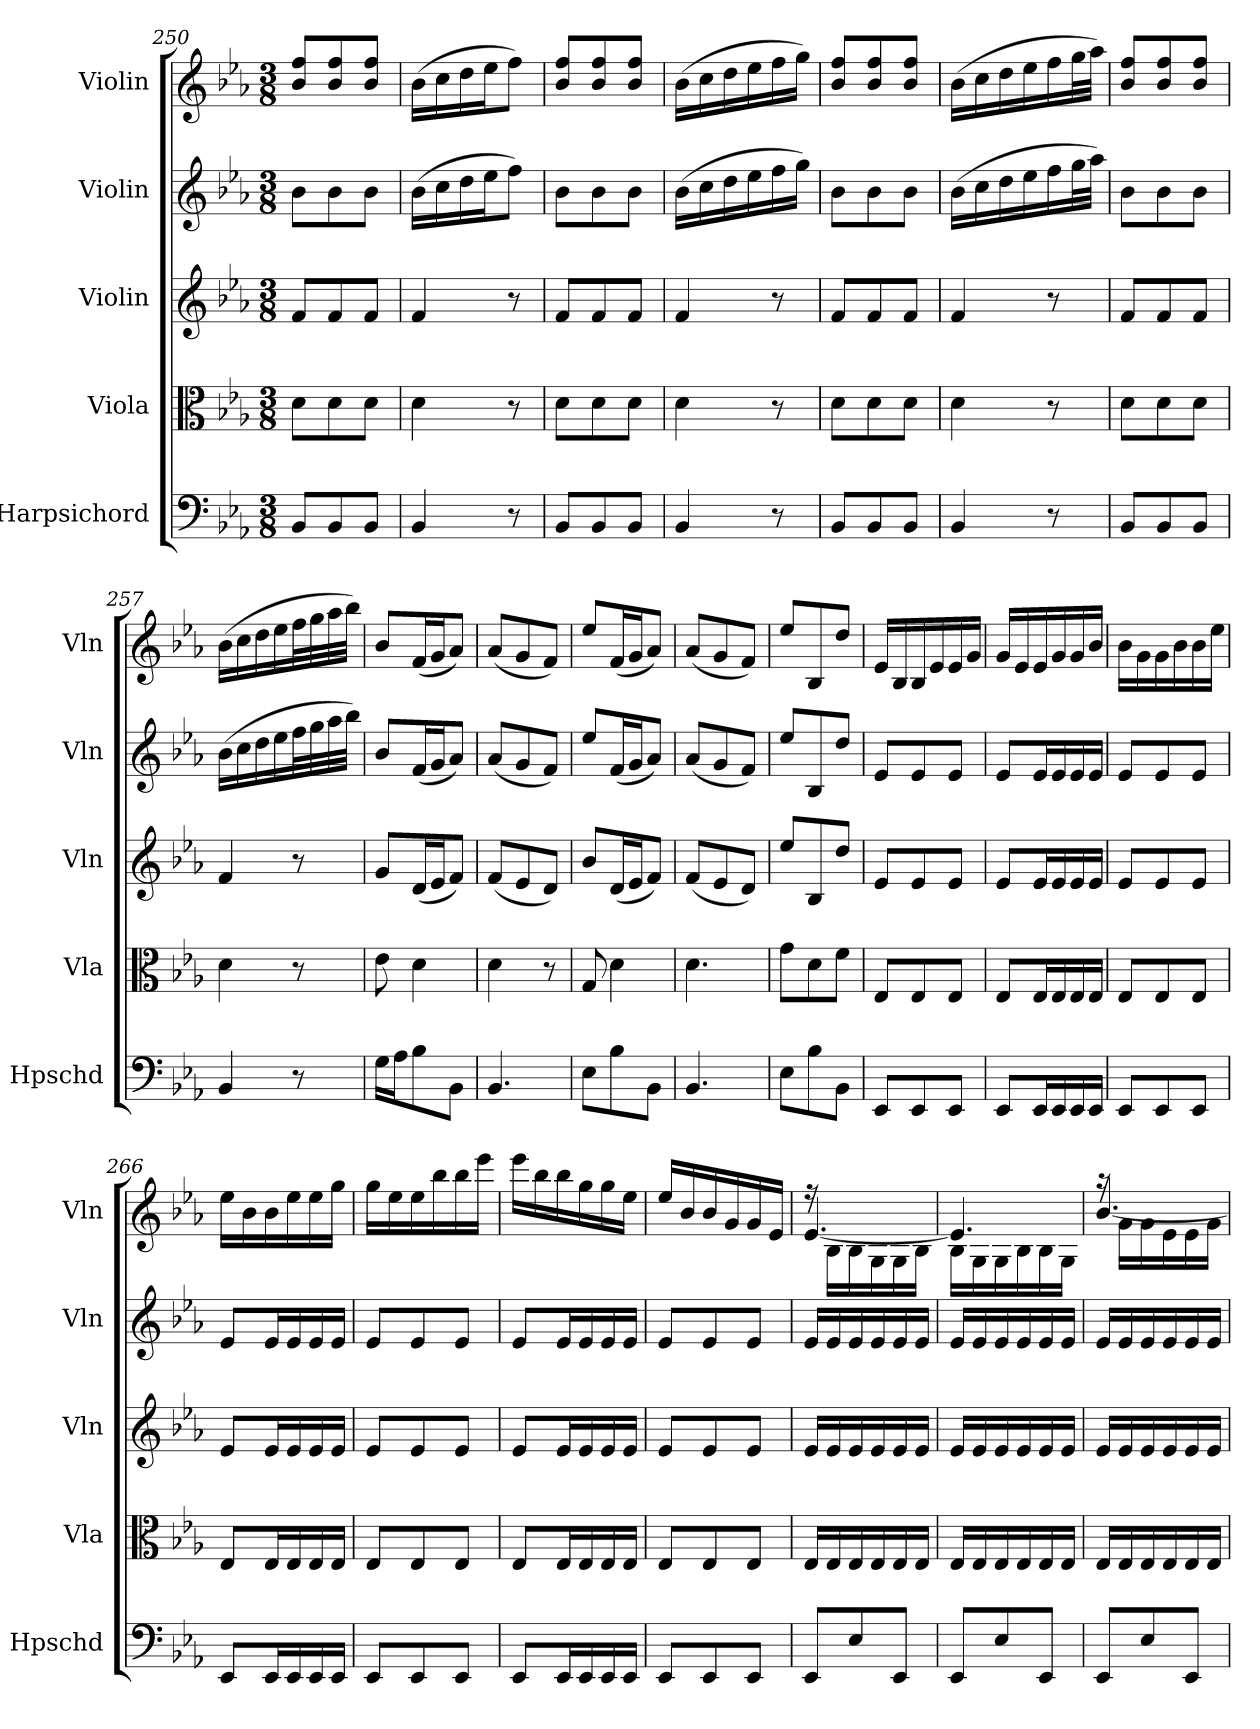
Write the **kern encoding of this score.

**kern	**kern	**kern	**kern	**kern
*part5	*part4	*part3	*part2	*part1
*staff5	*staff4	*staff3	*staff2	*staff1
*I"Harpsichord	*I"Viola	*I"Violin	*I"Violin	*I"Violin
*I'Hpschd	*I'Vla	*I'Vln	*I'Vln	*I'Vln
*clefF4	*clefC3	*clefG2	*clefG2	*clefG2
*k[b-e-a-]	*k[b-e-a-]	*k[b-e-a-]	*k[b-e-a-]	*k[b-e-a-]
*E-:	*E-:	*E-:	*E-:	*E-:
*M3/8	*M3/8	*M3/8	*M3/8	*M3/8
=250	=250	=250	=250	=250
8BB-/L	8d\L	8f/L	8b-\L	8b-/ 8ff/L
8BB-/	8d\	8f/	8b-\	8b-/ 8ff/
8BB-/J	8d\J	8f/J	8b-\J	8b-/ 8ff/J
=251	=251	=251	=251	=251
4BB-/	4d\	4f/	(16b-\LL	(16b-\LL
.	.	.	16cc\	16cc\
.	.	.	16dd\	16dd\
.	.	.	16ee-\J	16ee-\J
8r	8r	8r	8ff\J)	8ff\J)
=252	=252	=252	=252	=252
8BB-/L	8d\L	8f/L	8b-\L	8b-/ 8ff/L
8BB-/	8d\	8f/	8b-\	8b-/ 8ff/
8BB-/J	8d\J	8f/J	8b-\J	8b-/ 8ff/J
=253	=253	=253	=253	=253
4BB-/	4d\	4f/	(16b-\LL	(16b-\LL
.	.	.	16cc\	16cc\
.	.	.	16dd\	16dd\
.	.	.	16ee-\	16ee-\
8r	8r	8r	16ff\	16ff\
.	.	.	16gg\JJ)	16gg\JJ)
=254	=254	=254	=254	=254
8BB-/L	8d\L	8f/L	8b-\L	8b-/ 8ff/L
8BB-/	8d\	8f/	8b-\	8b-/ 8ff/
8BB-/J	8d\J	8f/J	8b-\J	8b-/ 8ff/J
=255	=255	=255	=255	=255
4BB-/	4d\	4f/	(16b-\LL	(16b-\LL
.	.	.	16cc\	16cc\
.	.	.	16dd\	16dd\
.	.	.	16ee-\	16ee-\
8r	8r	8r	16ff\	16ff\
.	.	.	32gg\L	32gg\L
.	.	.	32aa-\JJJ)	32aa-\JJJ)
=256	=256	=256	=256	=256
8BB-/L	8d\L	8f/L	8b-\L	8b-/ 8ff/L
8BB-/	8d\	8f/	8b-\	8b-/ 8ff/
8BB-/J	8d\J	8f/J	8b-\J	8b-/ 8ff/J
=257	=257	=257	=257	=257
4BB-/	4d\	4f/	(16b-\LL	(16b-\LL
.	.	.	16cc\	16cc\
.	.	.	16dd\	16dd\
.	.	.	16ee-\	16ee-\
8r	8r	8r	32ff\L	32ff\L
.	.	.	32gg\	32gg\
.	.	.	32aa-\	32aa-\
.	.	.	32bb-\JJJ)	32bb-\JJJ)
=258	=258	=258	=258	=258
16G\LL	8e-\	8g/L	8b-/L	8b-/L
16A-\J	.	.	.	.
8B-\	4d\	(16d/L	(16f/L	(16f/L
.	.	16e-/J	16g/J	16g/J
8BB-\J	.	8f/J)	8a-/J)	8a-/J)
=259	=259	=259	=259	=259
4.BB-/	4d\	(8f/L	(8a-/L	(8a-/L
.	.	8e-/	8g/	8g/
.	8r	8d/J)	8f/J)	8f/J)
=260	=260	=260	=260	=260
8E-\L	8G/	8b-/L	8ee-/L	8ee-/L
8B-\	4d\	(16d/L	(16f/L	(16f/L
.	.	16e-/J	16g/J	16g/J
8BB-\J	.	8f/J)	8a-/J)	8a-/J)
=261	=261	=261	=261	=261
4.BB-/	4.d\	(8f/L	(8a-/L	(8a-/L
.	.	8e-/	8g/	8g/
.	.	8d/J)	8f/J)	8f/J)
=262	=262	=262	=262	=262
8E-\L	8g\L	8ee-/L	8ee-/L	8ee-/L
8B-\	8d\	8B-/	8B-/	8B-/
8BB-\J	8f\J	8dd/J	8dd/J	8dd/J
=263	=263	=263	=263	=263
8EE-/L	8E-/L	8e-/L	8e-/L	16e-/LL
.	.	.	.	16B-/
8EE-/	8E-/	8e-/	8e-/	16B-/
.	.	.	.	16e-/
8EE-/J	8E-/J	8e-/J	8e-/J	16e-/
.	.	.	.	16g/JJ
=264	=264	=264	=264	=264
8EE-/L	8E-/L	8e-/L	8e-/L	16g/LL
.	.	.	.	16e-/
16EE-/L	16E-/L	16e-/L	16e-/L	16e-/
16EE-/	16E-/	16e-/	16e-/	16g/
16EE-/	16E-/	16e-/	16e-/	16g/
16EE-/JJ	16E-/JJ	16e-/JJ	16e-/JJ	16b-/JJ
=265	=265	=265	=265	=265
8EE-/L	8E-/L	8e-/L	8e-/L	16b-\LL
.	.	.	.	16g\
8EE-/	8E-/	8e-/	8e-/	16g\
.	.	.	.	16b-\
8EE-/J	8E-/J	8e-/J	8e-/J	16b-\
.	.	.	.	16ee-\JJ
=266	=266	=266	=266	=266
8EE-/L	8E-/L	8e-/L	8e-/L	16ee-\LL
.	.	.	.	16b-\
16EE-/L	16E-/L	16e-/L	16e-/L	16b-\
16EE-/	16E-/	16e-/	16e-/	16ee-\
16EE-/	16E-/	16e-/	16e-/	16ee-\
16EE-/JJ	16E-/JJ	16e-/JJ	16e-/JJ	16gg\JJ
=267	=267	=267	=267	=267
8EE-/L	8E-/L	8e-/L	8e-/L	16gg\LL
.	.	.	.	16ee-\
8EE-/	8E-/	8e-/	8e-/	16ee-\
.	.	.	.	16bb-\
8EE-/J	8E-/J	8e-/J	8e-/J	16bb-\
.	.	.	.	16eee-\JJ
=268	=268	=268	=268	=268
8EE-/L	8E-/L	8e-/L	8e-/L	16eee-\LL
.	.	.	.	16bb-\
16EE-/L	16E-/L	16e-/L	16e-/L	16bb-\
16EE-/	16E-/	16e-/	16e-/	16gg\
16EE-/	16E-/	16e-/	16e-/	16gg\
16EE-/JJ	16E-/JJ	16e-/JJ	16e-/JJ	16ee-\JJ
=269	=269	=269	=269	=269
8EE-/L	8E-/L	8e-/L	8e-/L	16ee-/LL
.	.	.	.	16b-/
8EE-/	8E-/	8e-/	8e-/	16b-/
.	.	.	.	16g/
8EE-/J	8E-/J	8e-/J	8e-/J	16g/
.	.	.	.	16e-/JJ
=270	=270	=270	=270	=270
*	*	*	*	*^
8EE-/L	16E-/LL	16e-/LL	16e-/LL	16r	[4.e-/
.	16E-/	16e-/	16e-/	16B-\LL	.
8E-/	16E-/	16e-/	16e-/	16B-\	.
.	16E-/	16e-/	16e-/	16G\	.
8EE-/J	16E-/	16e-/	16e-/	16G\	.
.	16E-/JJ	16e-/JJ	16e-/JJ	16B-\JJ	.
=271	=271	=271	=271	=271	=271
8EE-/L	16E-/LL	16e-/LL	16e-/LL	16B-\LL	4.e-/]
.	16E-/	16e-/	16e-/	16G\	.
8E-/	16E-/	16e-/	16e-/	16G\	.
.	16E-/	16e-/	16e-/	16B-\	.
8EE-/J	16E-/	16e-/	16e-/	16B-\	.
.	16E-/JJ	16e-/JJ	16e-/JJ	16G\JJ	.
=272	=272	=272	=272	=272	=272
8EE-/L	16E-/LL	16e-/LL	16e-/LL	16r	[4.b-/
.	16E-/	16e-/	16e-/	16g\LL	.
8E-/	16E-/	16e-/	16e-/	16g\	.
.	16E-/	16e-/	16e-/	16e-\	.
8EE-/J	16E-/	16e-/	16e-/	16e-\	.
.	16E-/JJ	16e-/JJ	16e-/JJ	16g\JJ	.
*	*	*	*	*v	*v
=	=	=	=	=
*-	*-	*-	*-	*-
